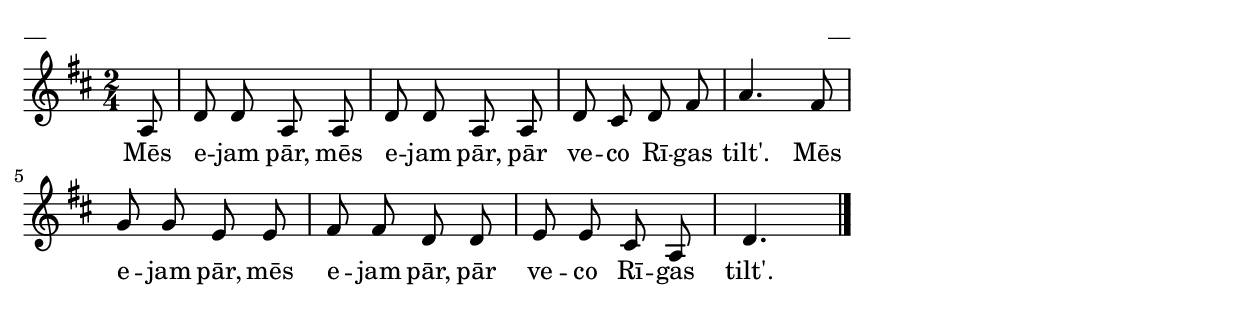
\version "2.13.16"
%\header {
%    title = "Mēs ejam pār"
%}
\paper {
line-width = 14\cm
left-margin = 0.4\cm
between-system-padding = 0.1\cm
between-system-space = 0.1\cm
}
\layout {
indent = #0
ragged-last = ##f
}

voiceA = \relative c' {
\clef "treble"
\key d \major
\time 2/4
\partial 8
a8  |
d8 d a a  | d8 d a a  |
d8 cis d fis | a4. fis8 |
g8 g e e | fis8 fis d d |
e8 e cis a | d4. 
\bar "|."
}

lyricA = \lyricmode {
Mēs e -- jam pār, mēs e -- jam  pār, 
pār ve -- co Rī -- gas tilt'. 
Mēs e -- jam pār, mēs e -- jam pār, 
pār ve -- co Rī -- gas tilt'. 
}


fullScore = <<
\new Staff {
<<
\new Voice = "voiceA" { \oneVoice \autoBeamOff \voiceA }
\lyricsto "voiceA" \new Lyrics \lyricA
>>
}
>>

\score {
\fullScore
\header { piece = "__" opus = "__" }
}
\markup { \with-color #(x11-color 'white) \sans \smaller "__" }
\score {
\unfoldRepeats
\fullScore
\midi {
\context { \Staff \remove "Staff_performer" }
\context { \Voice \consists "Staff_performer" }
}
}


